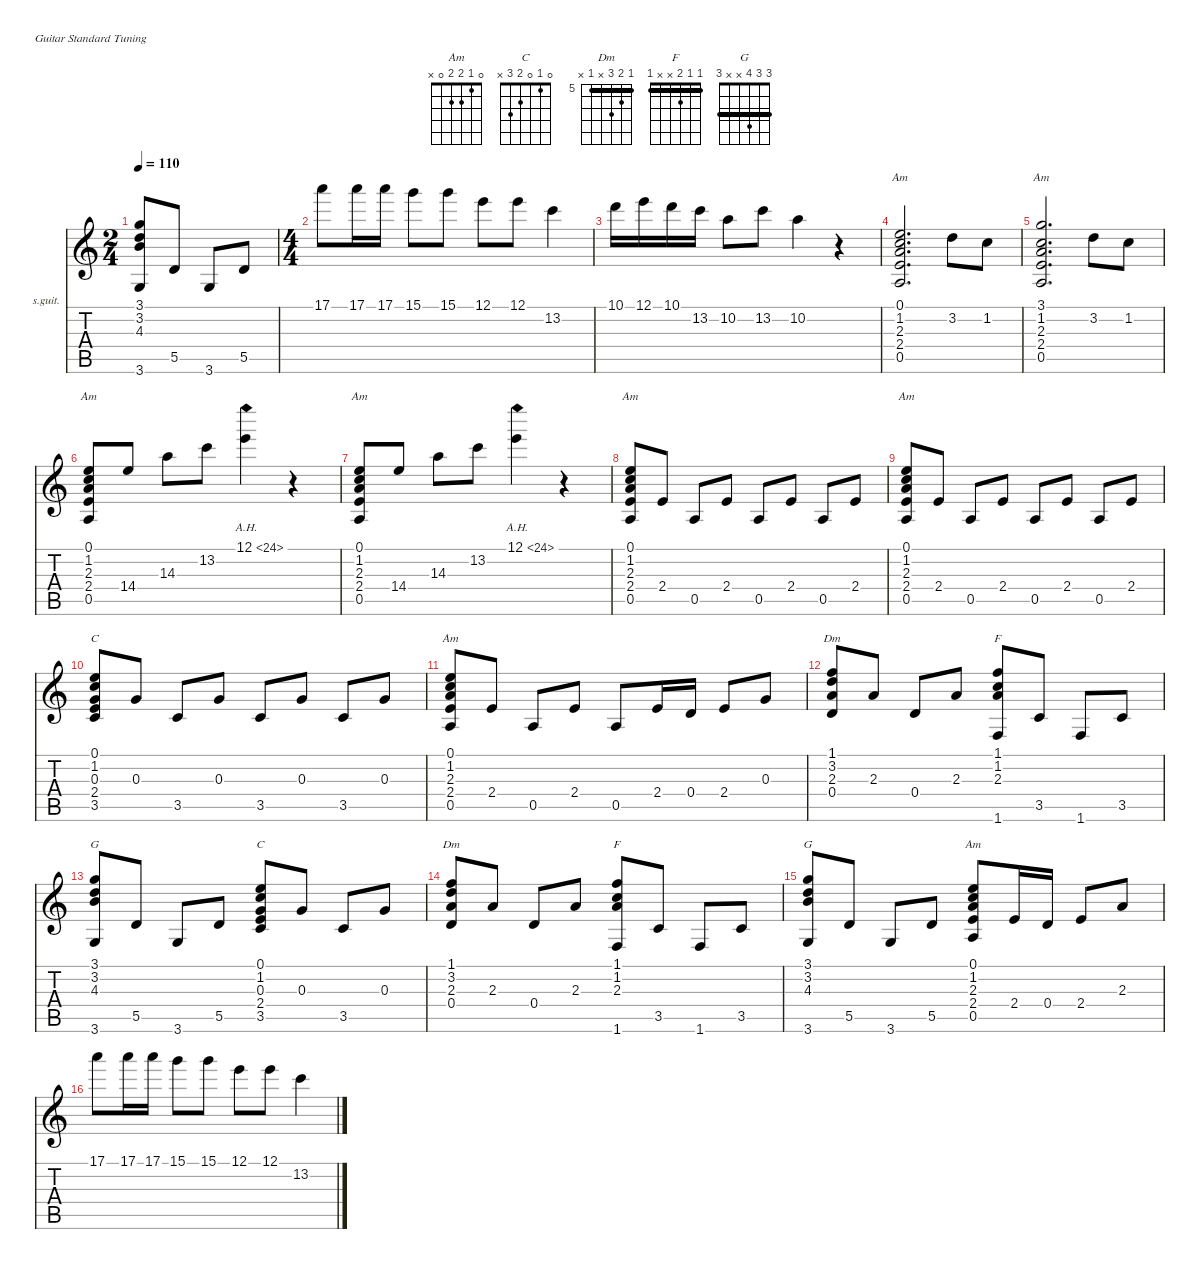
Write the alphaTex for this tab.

\hideDynamics
\bracketExtendMode nobrackets
\firstSystemTrackNameOrientation horizontal
\otherSystemsTrackNameOrientation horizontal
\track ("郑国周" "s.guit.") {instrument acousticguitarsteel}
\staff {score tabs}
\tuning (E4 B3 G3 D3 A2 E2)
\chord ("Am" 0 1 2 2 0 x)
\chord ("C" 0 1 0 2 3 x)
\chord ("Dm" 5 6 7 x 5 x) {firstfret 5 barre 5}
\chord ("F" 1 1 2 x x 1) {barre (1 1)}
\chord ("G" 3 3 4 x x 3) {barre (3 3)}
\ts (2 4)
\beaming (8 2 2)
\tempo 110
\clef g2
\ks c
(3.1 3.2 4.3 3.6).8{dy f} 5.5.8 3.6.8 5.5.8 |
\ts (4 4)
\beaming (8 2 2 2 2)
17.1.8 17.1.16 17.1.16 15.1.8 15.1.8 12.1.8 12.1.8 13.2.4 |
10.1.16 12.1.16 10.1.16 13.2.16 10.2.8 13.2.8 10.2.4 r.4 |
(0.1 1.2 2.3 2.4 0.5).2{d ch "Am"} 3.2.8 1.2.8 |
(3.1 1.2 2.3 2.4 0.5).2{d ch "Am"} 3.2.8 1.2.8 |
(0.1 1.2 2.3 2.4 0.5).8{ch "Am"} 14.4.8{dy p} 14.3.8 13.2.8 12.1{ah 12}.4 r.4 |
(0.1 1.2 2.3 2.4 0.5).8{ch "Am" dy f} 14.4.8{dy p} 14.3.8 13.2.8 12.1{ah 12}.4 r.4 |
(0.1 1.2 2.3 2.4 0.5).8{ch "Am" dy f} 2.4.8 0.5.8 2.4.8 0.5.8 2.4.8 0.5.8 2.4.8 |
(0.1 1.2 2.3 2.4 0.5).8{ch "Am"} 2.4.8 0.5.8 2.4.8 0.5.8 2.4.8 0.5.8 2.4.8 |
(0.1 1.2 0.3 2.4 3.5).8{ch "C"} 0.3.8 3.5.8 0.3.8 3.5.8 0.3.8 3.5.8 0.3.8 |
(0.1 1.2 2.3 2.4 0.5).8{ch "Am"} 2.4.8 0.5.8 2.4.8 0.5.8 2.4.16 0.4.16 2.4.8 0.3.8 |
(1.1 3.2 2.3 0.4).8{ch "Dm"} 2.3.8{dy fff} 0.4.8 2.3.8 (1.1 1.2 2.3 1.6).8{ch "F" dy f} 3.5.8 1.6.8 3.5.8 |
(3.1 3.2 4.3 3.6).8{ch "G"} 5.5.8 3.6.8 5.5.8 (0.1 1.2 0.3 2.4 3.5).8{ch "C"} 0.3.8 3.5.8 0.3.8 |
(1.1 3.2 2.3 0.4).8{ch "Dm"} 2.3.8{dy fff} 0.4.8 2.3.8 (1.1 1.2 2.3 1.6).8{ch "F" dy f} 3.5.8 1.6.8 3.5.8 |
(3.1 3.2 4.3 3.6).8{ch "G"} 5.5.8 3.6.8 5.5.8 (0.1 1.2 2.3 2.4 0.5).8{ch "Am"} 2.4.16 0.4.16 2.4.8 2.3.8 |
17.1.8 17.1.16 17.1.16 15.1.8 15.1.8 12.1.8 12.1.8 13.2.4
